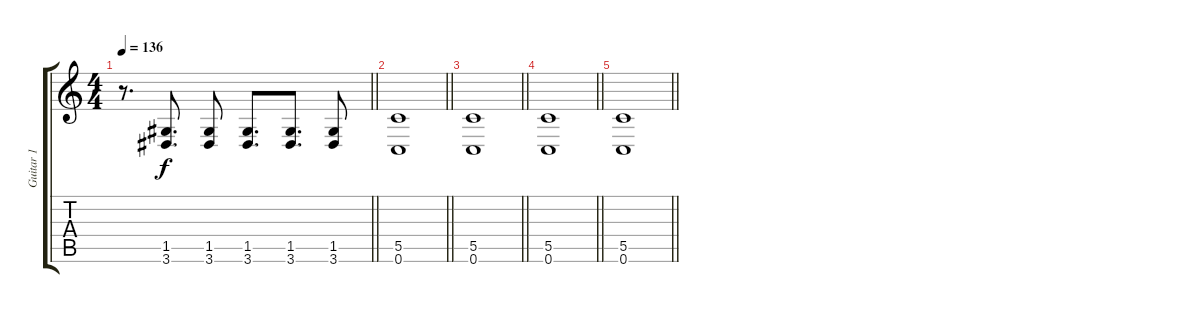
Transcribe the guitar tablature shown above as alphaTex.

\track ("Guitar 1" "Guitar 1") {instrument distortionguitar}
\staff {score tabs}
\tuning (D4 A3 F3 C3 G2 C2) {hide}
\ts (4 4)
\tempo 136
\clef g2
\barLineRight lightlight
\ks c
r.8{d dy f} (1.5 3.6).8{d} (1.5 3.6).8 (1.5 3.6).8{d} (1.5 3.6).8{d} (1.5 3.6).8 |
\section ("" "")
\barLineRight lightlight
(5.5 0.6).1 |
\section ("" "")
\barLineRight lightlight
(5.5 0.6).1 |
\section ("" "")
\barLineRight lightlight
(5.5 0.6).1 |
\section ("" "")
\barLineRight lightlight
(5.5 0.6).1
